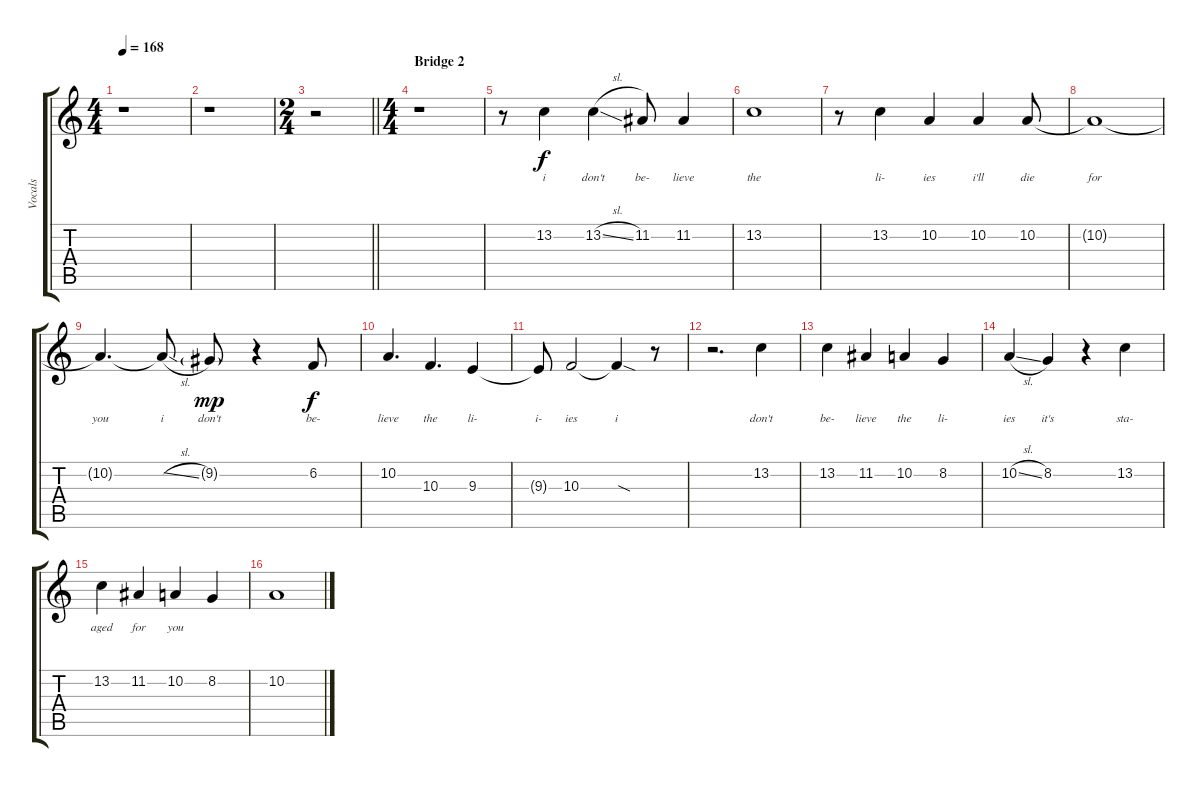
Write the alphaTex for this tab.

\track ("Vocals" "Vocals") {instrument oboe}
\staff {score tabs}
\tuning (E4 B3 G3 D3 A2 D2) {hide}
\ts (4 4)
\tempo 168
\clef g2
\ks c
r.1{dy f} |
r.1 |
\ts (2 4)
\barLineRight lightlight
r.2 |
\ts (4 4)
\section ("" "Bridge 2")
r.1 |
r.8{instrument oboe} 13.2.4{lyrics (0 "i") lyrics (1 "") lyrics (2 "") lyrics (3 "") lyrics (4 "")} 13.2{sl}.4{lyrics (0 "don't") lyrics (1 "") lyrics (2 "") lyrics (3 "") lyrics (4 "")} 11.2.8{lyrics (0 "be-") lyrics (1 "") lyrics (2 "") lyrics (3 "") lyrics (4 "")} 11.2.4{lyrics (0 "lieve") lyrics (1 "") lyrics (2 "") lyrics (3 "") lyrics (4 "")} |
13.2.1{lyrics (0 "the") lyrics (1 "") lyrics (2 "") lyrics (3 "") lyrics (4 "")} |
r.8 13.2.4{lyrics (0 "li-") lyrics (1 "") lyrics (2 "") lyrics (3 "") lyrics (4 "")} 10.2.4{lyrics (0 "ies") lyrics (1 "") lyrics (2 "") lyrics (3 "") lyrics (4 "")} 10.2.4{lyrics (0 "i'll") lyrics (1 "") lyrics (2 "") lyrics (3 "") lyrics (4 "")} 10.2.8{lyrics (0 "die") lyrics (1 "") lyrics (2 "") lyrics (3 "") lyrics (4 "")} |
10.2{t}.1{lyrics (0 "for") lyrics (1 "") lyrics (2 "") lyrics (3 "") lyrics (4 "")} |
10.2{t}.4{d lyrics (0 "you") lyrics (1 "") lyrics (2 "") lyrics (3 "") lyrics (4 "")} 10.2{sl t}.8{lyrics (0 "i") lyrics (1 "") lyrics (2 "") lyrics (3 "") lyrics (4 "")} 9.2{g}.8{lyrics (0 "don't") lyrics (1 "") lyrics (2 "") lyrics (3 "") lyrics (4 "") dy mp} r.4 6.2.8{lyrics (0 "be-") lyrics (1 "") lyrics (2 "") lyrics (3 "") lyrics (4 "") dy f} |
10.2.4{d lyrics (0 "lieve") lyrics (1 "") lyrics (2 "") lyrics (3 "") lyrics (4 "")} 10.3.4{d lyrics (0 "the") lyrics (1 "") lyrics (2 "") lyrics (3 "") lyrics (4 "")} 9.3.4{lyrics (0 "li-") lyrics (1 "") lyrics (2 "") lyrics (3 "") lyrics (4 "")} |
9.3{t}.8{lyrics (0 "i-") lyrics (1 "") lyrics (2 "") lyrics (3 "") lyrics (4 "")} 10.3.2{lyrics (0 "ies") lyrics (1 "") lyrics (2 "") lyrics (3 "") lyrics (4 "")} 10.3{sod t}.4{lyrics (0 "i") lyrics (1 "") lyrics (2 "") lyrics (3 "") lyrics (4 "")} r.8 |
r.2{d} 13.2.4{lyrics (0 "don't") lyrics (1 "") lyrics (2 "") lyrics (3 "") lyrics (4 "")} |
13.2.4{lyrics (0 "be-") lyrics (1 "") lyrics (2 "") lyrics (3 "") lyrics (4 "")} 11.2.4{lyrics (0 "lieve") lyrics (1 "") lyrics (2 "") lyrics (3 "") lyrics (4 "")} 10.2.4{lyrics (0 "the") lyrics (1 "") lyrics (2 "") lyrics (3 "") lyrics (4 "")} 8.2.4{lyrics (0 "li-") lyrics (1 "") lyrics (2 "") lyrics (3 "") lyrics (4 "")} |
10.2{sl}.4{lyrics (0 "ies") lyrics (1 "") lyrics (2 "") lyrics (3 "") lyrics (4 "")} 8.2.4{lyrics (0 "it's") lyrics (1 "") lyrics (2 "") lyrics (3 "") lyrics (4 "")} r.4 13.2.4{lyrics (0 "sta-") lyrics (1 "") lyrics (2 "") lyrics (3 "") lyrics (4 "")} |
13.2.4{lyrics (0 "aged") lyrics (1 "") lyrics (2 "") lyrics (3 "") lyrics (4 "")} 11.2.4{lyrics (0 "for") lyrics (1 "") lyrics (2 "") lyrics (3 "") lyrics (4 "")} 10.2.4{lyrics (0 "you") lyrics (1 "") lyrics (2 "") lyrics (3 "") lyrics (4 "")} 8.2.4 |
10.2.1
